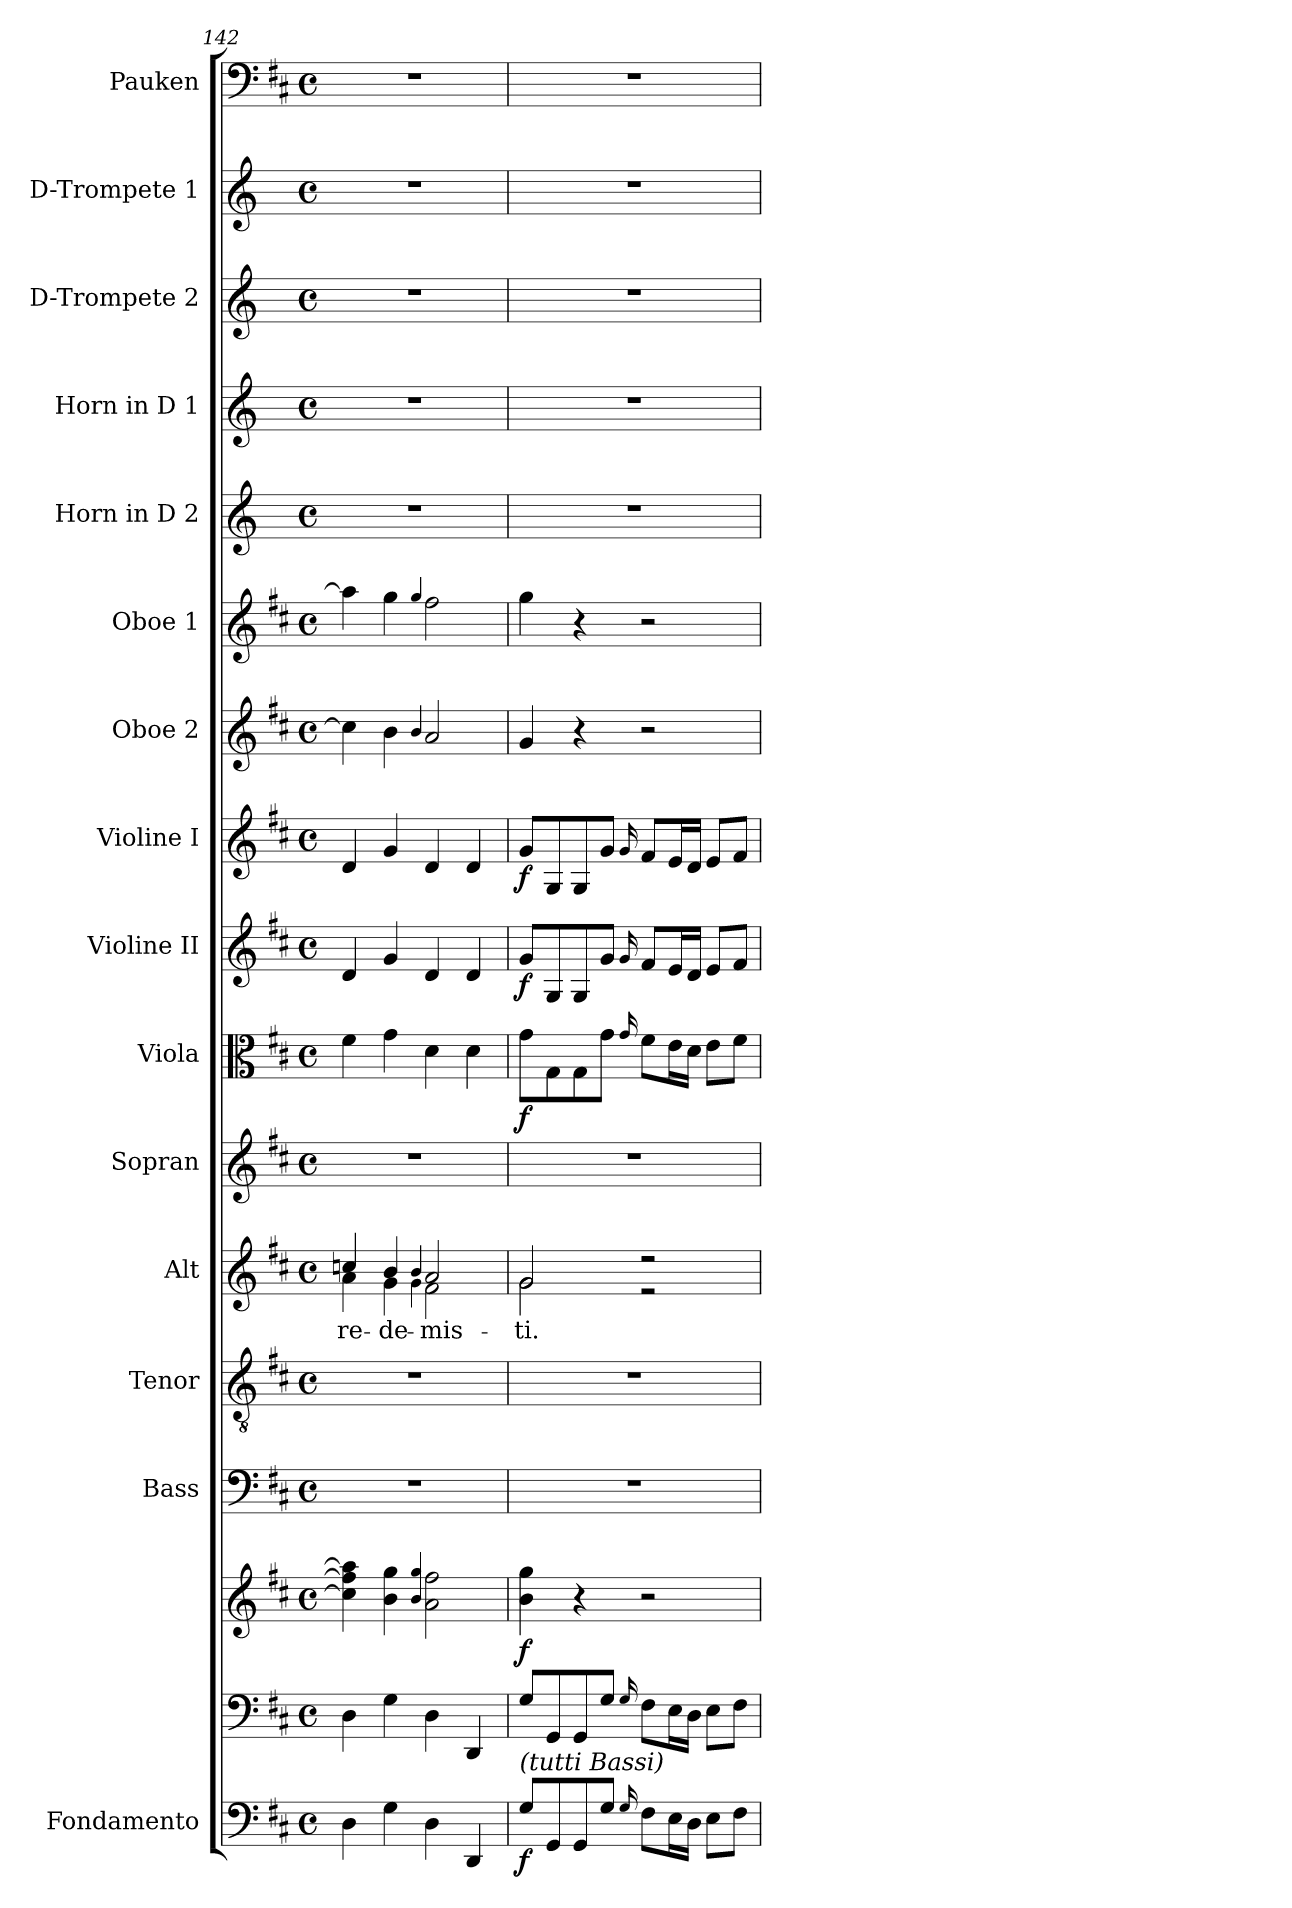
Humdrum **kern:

**kern	**dynam	**kern	**kern	**dynam	**kern	**kern	**kern	**text	**kern	**kern	**dynam	**kern	**dynam	**kern	**dynam	**kern	**kern	**kern	**kern	**kern	**kern	**kern
*part16	*part16	*part15	*part15	*part15	*part14	*part13	*part12	*part12	*part11	*part10	*part10	*part9	*part9	*part8	*part8	*part7	*part6	*part5	*part4	*part3	*part2	*part1
*staff17	*staff17	*staff16	*staff15	*staff15/16	*staff14	*staff13	*staff12	*staff12	*staff11	*staff10	*staff10	*staff9	*staff9	*staff8	*staff8	*staff7	*staff6	*staff5	*staff4	*staff3	*staff2	*staff1
*I"Fondamento	*	*	*	*	*I"Bass	*I"Tenor	*I"Alt	*	*I"Sopran	*I"Viola	*	*I"Violine II	*	*I"Violine I	*	*I"Oboe 2	*I"Oboe 1	*I"Horn in D 2	*I"Horn in D 1	*I"D-Trompete 2	*I"D-Trompete 1	*I"Pauken
*I'F.	*	*	*	*	*I'B.	*I'T.	*I'A.	*	*I'S.	*I'Vla.	*	*I'Vl. II	*	*I'Vl. I	*	*I'Ob. 2	*I'Ob. 1	*	*	*I'D Trp. 2	*I'D Trp. 1	*I'Pk.
*clefF4	*	*clefF4	*clefG2	*	*clefF4	*clefGv2	*clefG2	*	*clefG2	*clefC3	*	*clefG2	*	*clefG2	*	*clefG2	*clefG2	*clefG2	*clefG2	*clefG2	*clefG2	*clefF4
*ITrd7c12	*	*	*	*	*	*	*	*	*	*	*	*	*	*	*	*	*	*ITrd6c10	*ITrd6c10	*ITrd-1c-2	*ITrd-1c-2	*
*k[f#c#]	*	*k[f#c#]	*k[f#c#]	*	*k[f#c#]	*k[f#c#]	*k[f#c#]	*	*k[f#c#]	*k[f#c#]	*	*k[f#c#]	*	*k[f#c#]	*	*k[f#c#]	*k[f#c#]	*k[f#c#]	*k[f#c#]	*k[f#c#]	*k[f#c#]	*k[f#c#]
*D:	*	*D:	*D:	*	*D:	*D:	*D:	*	*D:	*D:	*	*D:	*	*D:	*	*D:	*D:	*D:	*D:	*D:	*D:	*D:
*M4/4	*	*M4/4	*M4/4	*	*M4/4	*M4/4	*M4/4	*	*M4/4	*M4/4	*	*M4/4	*	*M4/4	*	*M4/4	*M4/4	*M4/4	*M4/4	*M4/4	*M4/4	*M4/4
*met(c)	*	*met(c)	*met(c)	*	*met(c)	*met(c)	*met(c)	*	*met(c)	*met(c)	*	*met(c)	*	*met(c)	*	*met(c)	*met(c)	*met(c)	*met(c)	*met(c)	*met(c)	*met(c)
=142	=142	=142	=142	=142	=142	=142	=142	=142	=142	=142	=142	=142	=142	=142	=142	=142	=142	=142	=142	=142	=142	=142
!	!	!	!	!	!	!	!	!LO:LY:b	!	!	!	!	!	!	!	!	!	!	!	!	!	!
*	*	*	*	*	*	*	*^	*	*	*	*	*	*	*	*	*	*	*	*	*	*	*
4DD\	.	4D\	4cc\] 4ff#\] 4aa\]	.	1r	1r	4ccn/	4a\	re-	1r	4f#\	.	4d/	.	4d/	.	4cc\]	4aa\]	1r	1r	1r	1r	1r
!	!	!	!	!	!	!	!	!	!LO:LY:b	!	!	!	!	!	!	!	!	!	!	!	!	!	!
4GG\	.	4G\	4b\ 4gg\	.	.	.	4b/	4g\	-de-	.	4g\	.	4g/	.	4g/	.	4b\	4gg\	.	.	.	.	.
.	.	.	4qqb/ 4qqgg/	.	.	.	4qqb/	4qqg\	.	.	.	.	.	.	.	.	4qqb/	4qqgg/	.	.	.	.	.
!	!	!	!	!	!	!	!	!	!LO:LY:b	!	!	!	!	!	!	!	!	!	!	!	!	!	!
4DD\	.	4D\	2a\ 2ff#\	.	.	.	2a/	2f#\	-mis-	.	4d\	.	4d/	.	4d/	.	2a/	2ff#\	.	.	.	.	.
4DDD/	.	4DD/	.	.	.	.	.	.	.	.	4d\	.	4d/	.	4d/	.	.	.	.	.	.	.	.
=143	=143	=143	=143	=143	=143	=143	=143	=143	=143	=143	=143	=143	=143	=143	=143	=143	=143	=143	=143	=143	=143	=143	=143
!LO:TX:a:i:t=(tutti Bassi)	!	!	!	!	!	!	!	!	!	!	!	!	!	!	!	!	!	!	!	!	!	!	!
!	!LO:DY:b	!	!	!LO:DY:b	!	!	!	!	!LO:LY:b	!	!	!LO:DY:b	!	!LO:DY:b	!	!LO:DY:b	!	!	!	!	!	!	!
8GG/L	f	8G/L	4b\ 4gg\	f	1r	1r	2g/	2g\	-ti.	1r	8g\L	f	8g/L	f	8g/L	f	4g/	4gg\	1r	1r	1r	1r	1r
8GGG/	.	8GG/	.	.	.	.	.	.	.	.	8G\	.	8G/	.	8G/	.	.	.	.	.	.	.	.
8GGG/	.	8GG/	4r	.	.	.	.	.	.	.	8G\	.	8G/	.	8G/	.	4r	4r	.	.	.	.	.
8GG/J	.	8G/J	.	.	.	.	.	.	.	.	8g\J	.	8g/J	.	8g/J	.	.	.	.	.	.	.	.
16qqGG/	.	16qqG/	.	.	.	.	.	.	.	.	16qqg/	.	16qqg/	.	16qqg/	.	.	.	.	.	.	.	.
8FF#\L	.	8F#\L	2r	.	.	.	2r	2r	.	.	8f#\L	.	8f#/L	.	8f#/L	.	2r	2r	.	.	.	.	.
16EE\L	.	16E\L	.	.	.	.	.	.	.	.	16e\L	.	16e/L	.	16e/L	.	.	.	.	.	.	.	.
16DD\JJ	.	16D\JJ	.	.	.	.	.	.	.	.	16d\JJ	.	16d/JJ	.	16d/JJ	.	.	.	.	.	.	.	.
8EE\L	.	8E\L	.	.	.	.	.	.	.	.	8e\L	.	8e/L	.	8e/L	.	.	.	.	.	.	.	.
8FF#\J	.	8F#\J	.	.	.	.	.	.	.	.	8f#\J	.	8f#/J	.	8f#/J	.	.	.	.	.	.	.	.
*	*	*	*	*	*	*	*v	*v	*	*	*	*	*	*	*	*	*	*	*	*	*	*	*
=	=	=	=	=	=	=	=	=	=	=	=	=	=	=	=	=	=	=	=	=	=	=
*-	*-	*-	*-	*-	*-	*-	*-	*-	*-	*-	*-	*-	*-	*-	*-	*-	*-	*-	*-	*-	*-	*-
